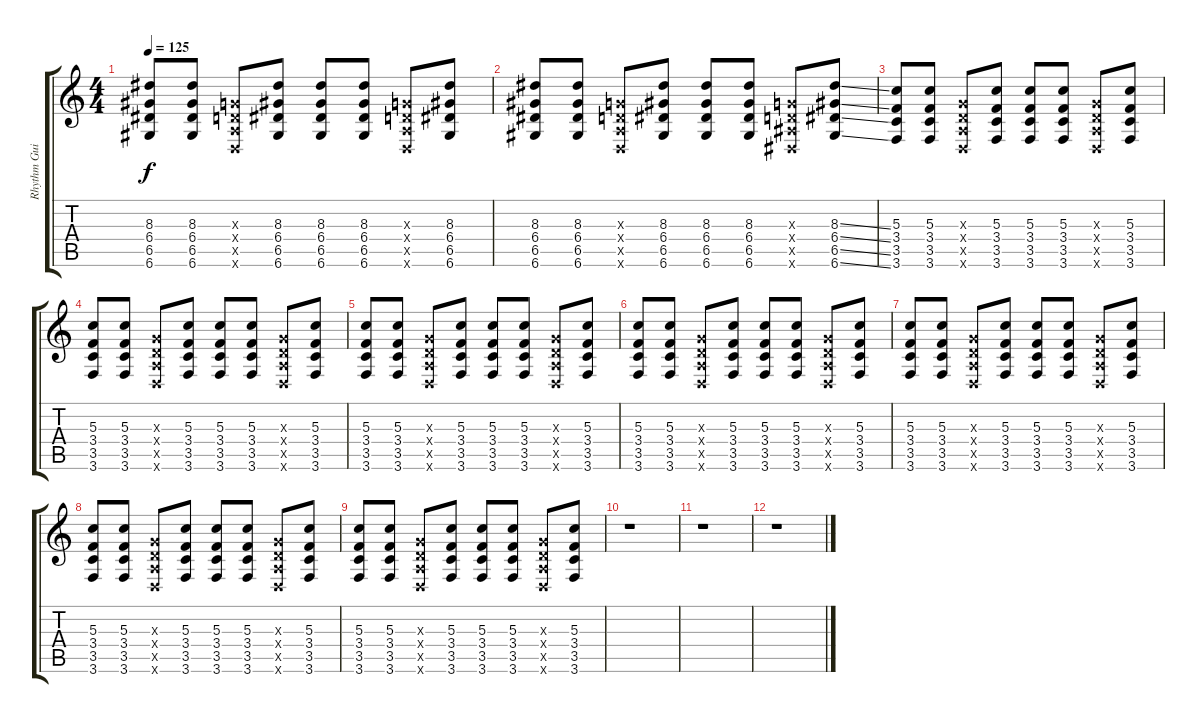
\track ("Rhythm Guitar (Moore)" "Rhythm Gui") {instrument distortionguitar}
\staff {score tabs}
\tuning (E4 B3 G3 D3 A2 D2) {hide}
\ts (4 4)
\tempo 125
\clef g2
\ks c
(8.3 6.4 6.5 6.6).8{dy f} (8.3 6.4 6.5 6.6).8 (0.3{x} 0.4{x} 0.5{x} 0.6{x}).8 (8.3 6.4 6.5 6.6).8 (8.3 6.4 6.5 6.6).8 (8.3 6.4 6.5 6.6).8 (0.3{x} 0.4{x} 0.5{x} 0.6{x}).8 (8.3 6.4 6.5 6.6).8 |
(8.3 6.4 6.5 6.6).8 (8.3 6.4 6.5 6.6).8 (0.3{x} 0.4{x} 0.5{x} 0.6{x}).8 (8.3 6.4 6.5 6.6).8 (8.3 6.4 6.5 6.6).8 (8.3 6.4 6.5 6.6).8 (0.3{x} 0.4{x} 1.5{x} 1.6{x}).8 (8.3{ss} 6.4{ss} 6.5{ss} 6.6{ss}).8 |
(5.3 3.4 3.5 3.6).8 (5.3 3.4 3.5 3.6).8 (0.3{x} 0.4{x} 0.5{x} 0.6{x}).8 (5.3 3.4 3.5 3.6).8 (5.3 3.4 3.5 3.6).8 (5.3 3.4 3.5 3.6).8 (0.3{x} 0.4{x} 0.5{x} 0.6{x}).8 (5.3 3.4 3.5 3.6).8 |
(5.3 3.4 3.5 3.6).8 (5.3 3.4 3.5 3.6).8 (0.3{x} 0.4{x} 0.5{x} 0.6{x}).8 (5.3 3.4 3.5 3.6).8 (5.3 3.4 3.5 3.6).8 (5.3 3.4 3.5 3.6).8 (0.3{x} 0.4{x} 0.5{x} 0.6{x}).8 (5.3 3.4 3.5 3.6).8 |
(5.3 3.4 3.5 3.6).8 (5.3 3.4 3.5 3.6).8 (0.3{x} 0.4{x} 0.5{x} 0.6{x}).8 (5.3 3.4 3.5 3.6).8 (5.3 3.4 3.5 3.6).8 (5.3 3.4 3.5 3.6).8 (0.3{x} 0.4{x} 0.5{x} 0.6{x}).8 (5.3 3.4 3.5 3.6).8 |
(5.3 3.4 3.5 3.6).8{volume 4} (5.3 3.4 3.5 3.6).8 (0.3{x} 0.4{x} 0.5{x} 0.6{x}).8 (5.3 3.4 3.5 3.6).8 (5.3 3.4 3.5 3.6).8 (5.3 3.4 3.5 3.6).8 (0.3{x} 0.4{x} 0.5{x} 0.6{x}).8 (5.3 3.4 3.5 3.6).8 |
(5.3 3.4 3.5 3.6).8 (5.3 3.4 3.5 3.6).8 (0.3{x} 0.4{x} 0.5{x} 0.6{x}).8 (5.3 3.4 3.5 3.6).8 (5.3 3.4 3.5 3.6).8 (5.3 3.4 3.5 3.6).8 (0.3{x} 0.4{x} 0.5{x} 0.6{x}).8 (5.3 3.4 3.5 3.6).8 |
(5.3 3.4 3.5 3.6).8{volume 1} (5.3 3.4 3.5 3.6).8 (0.3{x} 0.4{x} 0.5{x} 0.6{x}).8 (5.3 3.4 3.5 3.6).8 (5.3 3.4 3.5 3.6).8 (5.3 3.4 3.5 3.6).8 (0.3{x} 0.4{x} 0.5{x} 0.6{x}).8 (5.3 3.4 3.5 3.6).8 |
(5.3 3.4 3.5 3.6).8 (5.3 3.4 3.5 3.6).8 (0.3{x} 0.4{x} 0.5{x} 0.6{x}).8 (5.3 3.4 3.5 3.6).8 (5.3 3.4 3.5 3.6).8 (5.3 3.4 3.5 3.6).8 (0.3{x} 0.4{x} 0.5{x} 0.6{x}).8 (5.3 3.4 3.5 3.6).8 |
r.1 |
r.1 |
r.1
